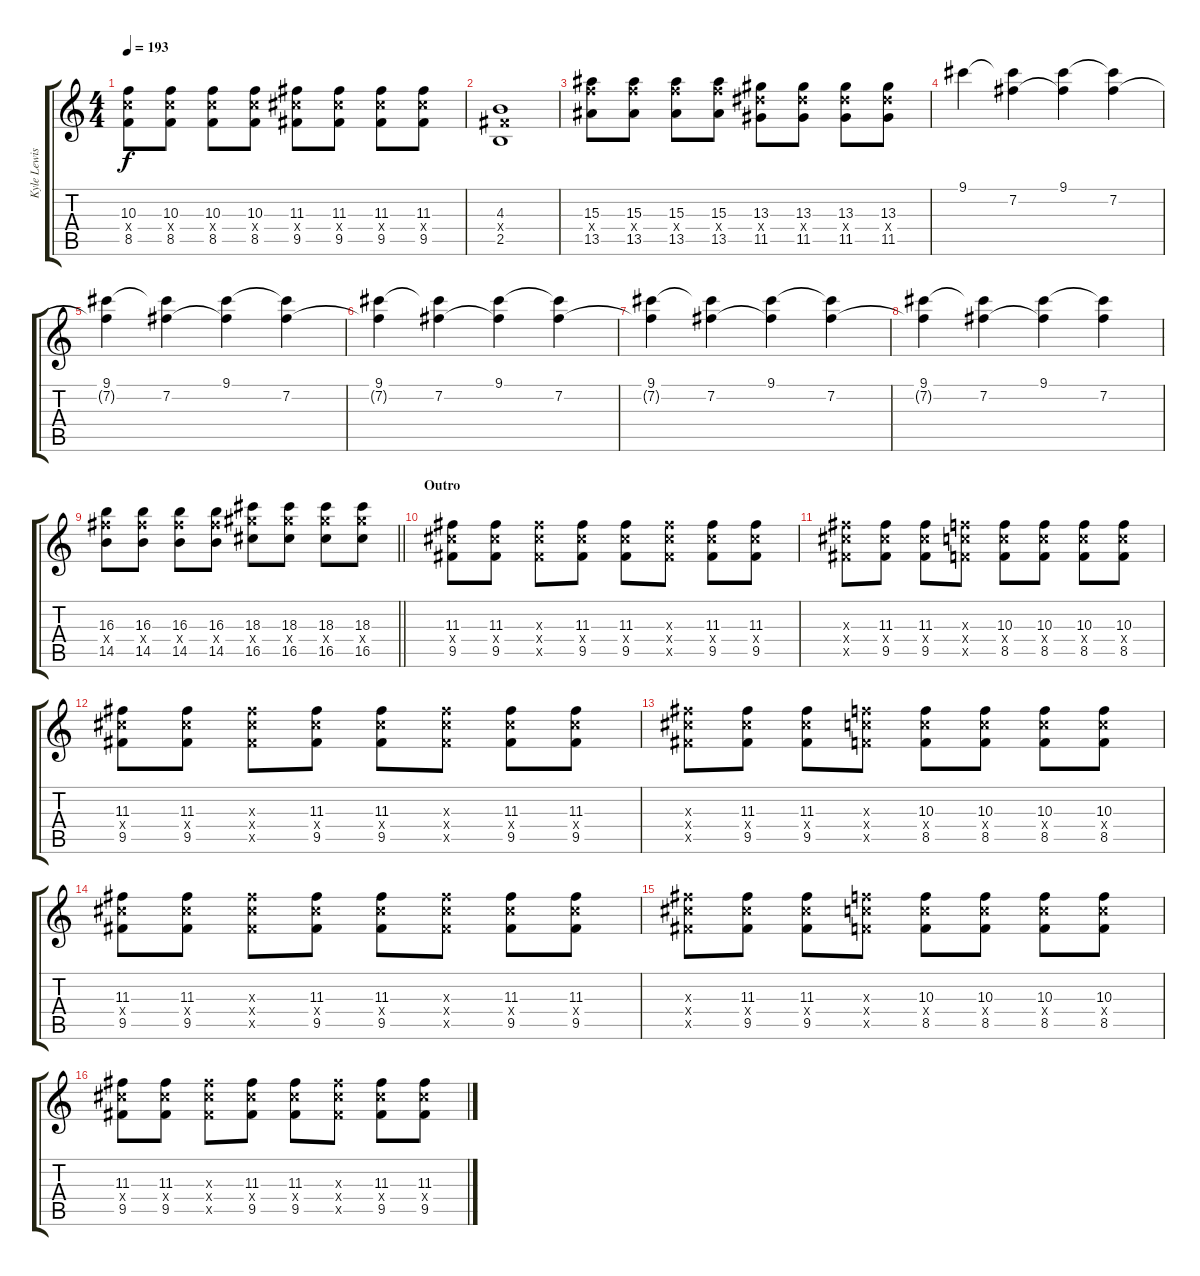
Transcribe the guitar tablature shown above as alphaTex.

\track ("Kyle Lewis - Guitar" "Kyle Lewis") {instrument distortionguitar}
\staff {score tabs}
\tuning (E4 B3 G3 D3 A2 E2) {hide}
\ts (4 4)
\tempo 193
\clef g2
\ks c
(10.3 10.4{x} 8.5).8{dy f} (10.3 10.4{x} 8.5).8 (10.3 10.4{x} 8.5).8 (10.3 10.4{x} 8.5).8 (11.3 11.4{x} 9.5).8 (11.3 11.4{x} 9.5).8 (11.3 11.4{x} 9.5).8 (11.3 11.4{x} 9.5).8 |
(4.3 4.4{x} 2.5).1 |
(15.3 15.4{x} 13.5).8 (15.3 15.4{x} 13.5).8 (15.3 15.4{x} 13.5).8 (15.3 15.4{x} 13.5).8 (13.3 13.4{x} 11.5).8 (13.3 13.4{x} 11.5).8 (13.3 13.4{x} 11.5).8 (13.3 13.4{x} 11.5).8 |
9.1.4{volume 9} (9.1{t} 7.2).4 (9.1 7.2{t}).4 (9.1{t} 7.2).4 |
(9.1 7.2{t}).4 (9.1{t} 7.2).4 (9.1 7.2{t}).4 (9.1{t} 7.2).4 |
(9.1 7.2{t}).4 (9.1{t} 7.2).4 (9.1 7.2{t}).4 (9.1{t} 7.2).4 |
(9.1 7.2{t}).4 (9.1{t} 7.2).4 (9.1 7.2{t}).4 (9.1{t} 7.2).4 |
(9.1 7.2{t}).4 (9.1{t} 7.2).4 (9.1 7.2{t}).4 (9.1{t} 7.2).4 |
\barLineRight lightlight
(16.3 16.4{x} 14.5).8 (16.3 16.4{x} 14.5).8 (16.3 16.4{x} 14.5).8 (16.3 16.4{x} 14.5).8 (18.3 18.4{x} 16.5).8 (18.3 18.4{x} 16.5).8 (18.3 18.4{x} 16.5).8 (18.3 18.4{x} 16.5).8 |
\section ("" "Outro")
(11.3 11.4{x} 9.5).8{volume 11} (11.3 11.4{x} 9.5).8 (11.3{x} 11.4{x} 9.5{x}).8 (11.3 11.4{x} 9.5).8 (11.3 11.4{x} 9.5).8 (11.3{x} 11.4{x} 9.5{x}).8 (11.3 11.4{x} 9.5).8 (11.3 11.4{x} 9.5).8 |
(11.3{x} 11.4{x} 9.5{x}).8 (11.3 11.4{x} 9.5).8 (11.3 11.4{x} 9.5).8 (10.3{x} 10.4{x} 8.5{x}).8 (10.3 10.4{x} 8.5).8 (10.3 10.4{x} 8.5).8 (10.3 10.4{x} 8.5).8 (10.3 10.4{x} 8.5).8 |
(11.3 11.4{x} 9.5).8 (11.3 11.4{x} 9.5).8 (11.3{x} 11.4{x} 9.5{x}).8 (11.3 11.4{x} 9.5).8 (11.3 11.4{x} 9.5).8 (11.3{x} 11.4{x} 9.5{x}).8 (11.3 11.4{x} 9.5).8 (11.3 11.4{x} 9.5).8 |
(11.3{x} 11.4{x} 9.5{x}).8 (11.3 11.4{x} 9.5).8 (11.3 11.4{x} 9.5).8 (10.3{x} 10.4{x} 8.5{x}).8 (10.3 10.4{x} 8.5).8 (10.3 10.4{x} 8.5).8 (10.3 10.4{x} 8.5).8 (10.3 10.4{x} 8.5).8 |
(11.3 11.4{x} 9.5).8 (11.3 11.4{x} 9.5).8 (11.3{x} 11.4{x} 9.5{x}).8 (11.3 11.4{x} 9.5).8 (11.3 11.4{x} 9.5).8 (11.3{x} 11.4{x} 9.5{x}).8 (11.3 11.4{x} 9.5).8 (11.3 11.4{x} 9.5).8 |
(11.3{x} 11.4{x} 9.5{x}).8 (11.3 11.4{x} 9.5).8 (11.3 11.4{x} 9.5).8 (10.3{x} 10.4{x} 8.5{x}).8 (10.3 10.4{x} 8.5).8 (10.3 10.4{x} 8.5).8 (10.3 10.4{x} 8.5).8 (10.3 10.4{x} 8.5).8 |
(11.3 11.4{x} 9.5).8 (11.3 11.4{x} 9.5).8 (11.3{x} 11.4{x} 9.5{x}).8 (11.3 11.4{x} 9.5).8 (11.3 11.4{x} 9.5).8 (11.3{x} 11.4{x} 9.5{x}).8 (11.3 11.4{x} 9.5).8 (11.3 11.4{x} 9.5).8
